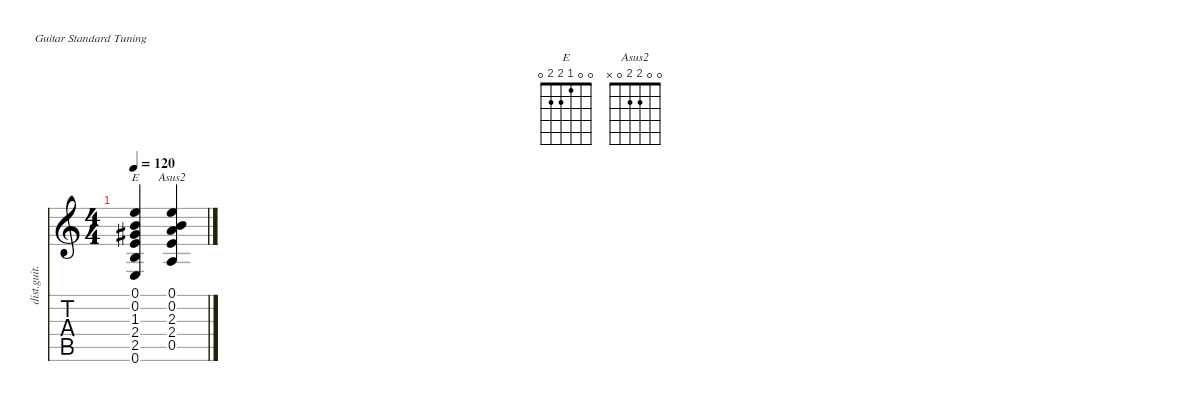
\defaultSystemsLayout 4
\hideDynamics
\bracketExtendMode nobrackets
\otherSystemsTrackNameOrientation horizontal
\track ("Distortion Guitar" "dist.guit.") {instrument distortionguitar}
\staff {score tabs}
\tuning (E4 B3 G3 D3 A2 E2)
\chord ("E" 0 0 1 2 2 0) {showfingering false}
\chord ("Asus2" 0 0 2 2 0 x) {showfingering false}
\ts (4 4)
\tempo 120
\clef g2
\ks c
(0.6 2.5 2.4 1.3{acc #} 0.2 0.1).4{ch "E" dy mf instrument distortionguitar beam Up} (0.5 2.4 2.3 0.2 0.1).4{ch "Asus2" beam Up}
